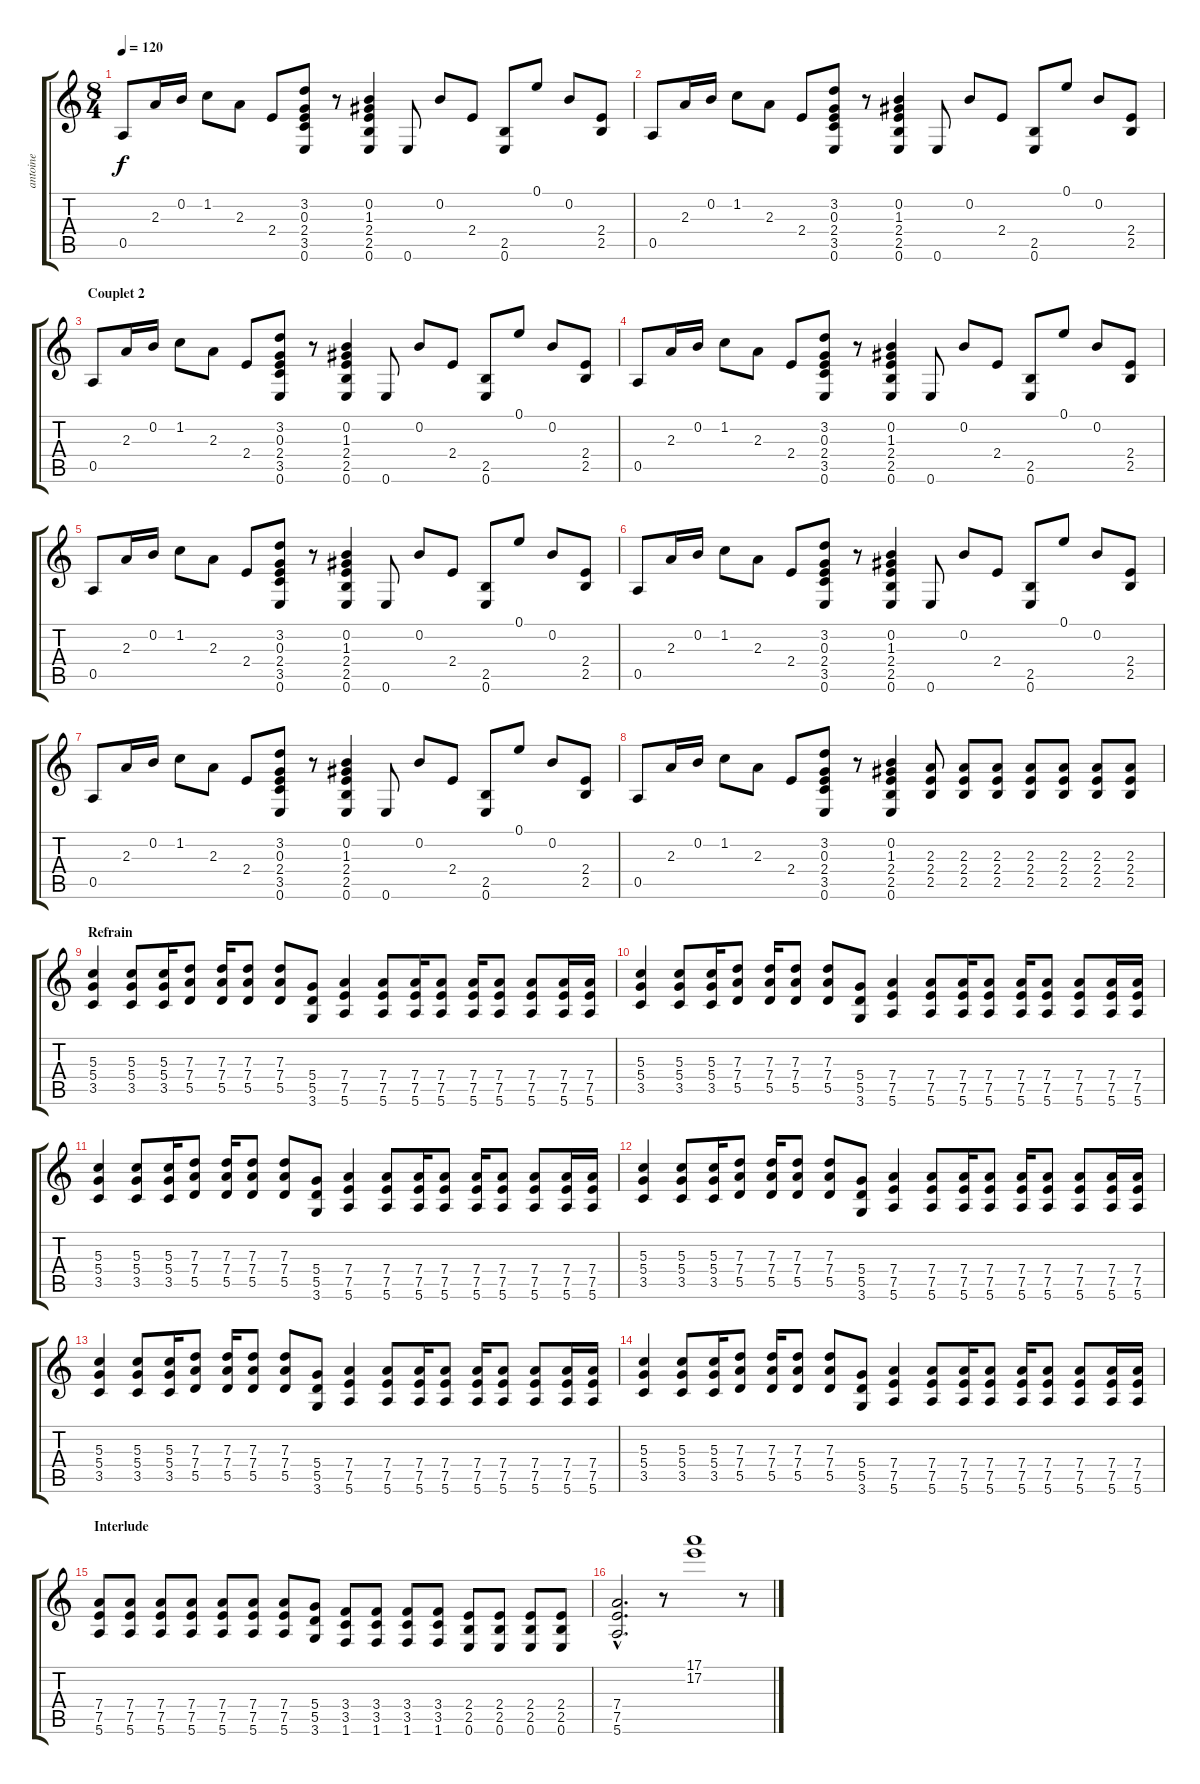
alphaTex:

\track ("antoine" "antoine") {instrument electricguitarclean}
\staff {score tabs}
\tuning (E4 B3 G3 D3 A2 E2) {hide}
\ts (8 4)
\tempo 120
\clef g2
\ks c
0.5.8{dy f instrument electricguitarclean} 2.3.16 0.2.16 1.2.8 2.3.8 2.4.8 (3.2 0.3 2.4 3.5 0.6).8 r.8 (0.2 1.3 2.4 2.5 0.6).4 0.6.8 0.2.8 2.4.8 (2.5 0.6).8 0.1.8 0.2.8 (2.4 2.5).8 |
0.5.8 2.3.16 0.2.16 1.2.8 2.3.8 2.4.8 (3.2 0.3 2.4 3.5 0.6).8 r.8 (0.2 1.3 2.4 2.5 0.6).4 0.6.8 0.2.8 2.4.8 (2.5 0.6).8 0.1.8 0.2.8 (2.4 2.5).8 |
\section ("" "Couplet 2")
0.5.8 2.3.16 0.2.16 1.2.8 2.3.8 2.4.8 (3.2 0.3 2.4 3.5 0.6).8 r.8 (0.2 1.3 2.4 2.5 0.6).4 0.6.8 0.2.8 2.4.8 (2.5 0.6).8 0.1.8 0.2.8 (2.4 2.5).8 |
0.5.8 2.3.16 0.2.16 1.2.8 2.3.8 2.4.8 (3.2 0.3 2.4 3.5 0.6).8 r.8 (0.2 1.3 2.4 2.5 0.6).4 0.6.8 0.2.8 2.4.8 (2.5 0.6).8 0.1.8 0.2.8 (2.4 2.5).8 |
0.5.8 2.3.16 0.2.16 1.2.8 2.3.8 2.4.8 (3.2 0.3 2.4 3.5 0.6).8 r.8 (0.2 1.3 2.4 2.5 0.6).4 0.6.8 0.2.8 2.4.8 (2.5 0.6).8 0.1.8 0.2.8 (2.4 2.5).8 |
0.5.8 2.3.16 0.2.16 1.2.8 2.3.8 2.4.8 (3.2 0.3 2.4 3.5 0.6).8 r.8 (0.2 1.3 2.4 2.5 0.6).4 0.6.8 0.2.8 2.4.8 (2.5 0.6).8 0.1.8 0.2.8 (2.4 2.5).8 |
0.5.8 2.3.16 0.2.16 1.2.8 2.3.8 2.4.8 (3.2 0.3 2.4 3.5 0.6).8 r.8 (0.2 1.3 2.4 2.5 0.6).4 0.6.8 0.2.8 2.4.8 (2.5 0.6).8 0.1.8 0.2.8 (2.4 2.5).8 |
0.5.8 2.3.16 0.2.16 1.2.8 2.3.8 2.4.8 (3.2 0.3 2.4 3.5 0.6).8 r.8 (0.2 1.3 2.4 2.5 0.6).4 (2.3 2.4 2.5).8 (2.3 2.4 2.5).8 (2.3 2.4 2.5).8 (2.3 2.4 2.5).8 (2.3 2.4 2.5).8 (2.3 2.4 2.5).8 (2.3 2.4 2.5).8 |
\section ("" "Refrain")
(5.3 5.4 3.5).4{instrument distortionguitar} (5.3 5.4 3.5).8 (5.3 5.4 3.5).16 (7.3 7.4 5.5).8 (7.3 7.4 5.5).16 (7.3 7.4 5.5).8 (7.3 7.4 5.5).8 (5.4 5.5 3.6).8 (7.4 7.5 5.6).4 (7.4 7.5 5.6).8 (7.4 7.5 5.6).16 (7.4 7.5 5.6).8 (7.4 7.5 5.6).16 (7.4 7.5 5.6).8 (7.4 7.5 5.6).8 (7.4 7.5 5.6).16 (7.4 7.5 5.6).16 |
(5.3 5.4 3.5).4{instrument distortionguitar} (5.3 5.4 3.5).8 (5.3 5.4 3.5).16 (7.3 7.4 5.5).8 (7.3 7.4 5.5).16 (7.3 7.4 5.5).8 (7.3 7.4 5.5).8 (5.4 5.5 3.6).8 (7.4 7.5 5.6).4 (7.4 7.5 5.6).8 (7.4 7.5 5.6).16 (7.4 7.5 5.6).8 (7.4 7.5 5.6).16 (7.4 7.5 5.6).8 (7.4 7.5 5.6).8 (7.4 7.5 5.6).16 (7.4 7.5 5.6).16 |
(5.3 5.4 3.5).4{instrument distortionguitar} (5.3 5.4 3.5).8 (5.3 5.4 3.5).16 (7.3 7.4 5.5).8 (7.3 7.4 5.5).16 (7.3 7.4 5.5).8 (7.3 7.4 5.5).8 (5.4 5.5 3.6).8 (7.4 7.5 5.6).4 (7.4 7.5 5.6).8 (7.4 7.5 5.6).16 (7.4 7.5 5.6).8 (7.4 7.5 5.6).16 (7.4 7.5 5.6).8 (7.4 7.5 5.6).8 (7.4 7.5 5.6).16 (7.4 7.5 5.6).16 |
(5.3 5.4 3.5).4{instrument distortionguitar} (5.3 5.4 3.5).8 (5.3 5.4 3.5).16 (7.3 7.4 5.5).8 (7.3 7.4 5.5).16 (7.3 7.4 5.5).8 (7.3 7.4 5.5).8 (5.4 5.5 3.6).8 (7.4 7.5 5.6).4 (7.4 7.5 5.6).8 (7.4 7.5 5.6).16 (7.4 7.5 5.6).8 (7.4 7.5 5.6).16 (7.4 7.5 5.6).8 (7.4 7.5 5.6).8 (7.4 7.5 5.6).16 (7.4 7.5 5.6).16 |
(5.3 5.4 3.5).4{instrument distortionguitar} (5.3 5.4 3.5).8 (5.3 5.4 3.5).16 (7.3 7.4 5.5).8 (7.3 7.4 5.5).16 (7.3 7.4 5.5).8 (7.3 7.4 5.5).8 (5.4 5.5 3.6).8 (7.4 7.5 5.6).4 (7.4 7.5 5.6).8 (7.4 7.5 5.6).16 (7.4 7.5 5.6).8 (7.4 7.5 5.6).16 (7.4 7.5 5.6).8 (7.4 7.5 5.6).8 (7.4 7.5 5.6).16 (7.4 7.5 5.6).16 |
(5.3 5.4 3.5).4{instrument distortionguitar} (5.3 5.4 3.5).8 (5.3 5.4 3.5).16 (7.3 7.4 5.5).8 (7.3 7.4 5.5).16 (7.3 7.4 5.5).8 (7.3 7.4 5.5).8 (5.4 5.5 3.6).8 (7.4 7.5 5.6).4 (7.4 7.5 5.6).8 (7.4 7.5 5.6).16 (7.4 7.5 5.6).8 (7.4 7.5 5.6).16 (7.4 7.5 5.6).8 (7.4 7.5 5.6).8 (7.4 7.5 5.6).16 (7.4 7.5 5.6).16 |
\section ("" "Interlude")
(7.4 7.5 5.6).8 (7.4 7.5 5.6).8 (7.4 7.5 5.6).8 (7.4 7.5 5.6).8 (7.4 7.5 5.6).8 (7.4 7.5 5.6).8 (7.4 7.5 5.6).8 (5.4 5.5 3.6).8 (3.4 3.5 1.6).8 (3.4 3.5 1.6).8 (3.4 3.5 1.6).8 (3.4 3.5 1.6).8 (2.4 2.5 0.6).8 (2.4 2.5 0.6).8 (2.4 2.5 0.6).8 (2.4 2.5 0.6).8 |
(7.4{hac} 7.5{hac} 5.6{hac}).2{d instrument distortionguitar} r.8 (17.1 17.2).1 r.8
